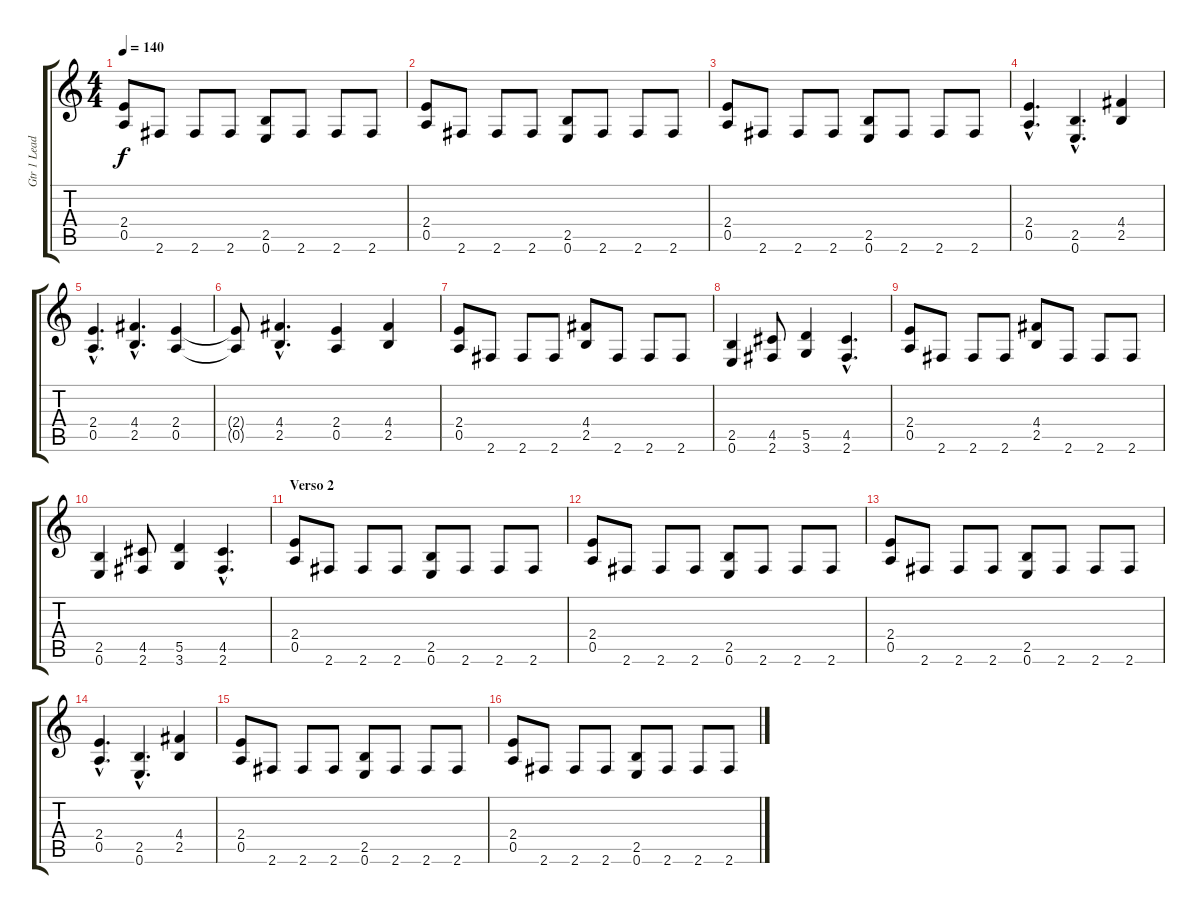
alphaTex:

\track ("Gtr 1 Lead" "Gtr 1 Lead") {instrument distortionguitar}
\staff {score tabs}
\tuning (E4 B3 G3 D3 A2 E2) {hide}
\ts (4 4)
\tempo 140
\clef g2
\ks c
(2.4 0.5).8{dy f} 2.6.8 2.6.8 2.6.8 (2.5 0.6).8 2.6.8 2.6.8 2.6.8 |
(2.4 0.5).8 2.6.8 2.6.8 2.6.8 (2.5 0.6).8 2.6.8 2.6.8 2.6.8 |
(2.4 0.5).8 2.6.8 2.6.8 2.6.8 (2.5 0.6).8 2.6.8 2.6.8 2.6.8 |
(2.4{hac} 0.5{hac}).4{d} (2.5{hac} 0.6{hac}).4{d} (4.4 2.5).4 |
(2.4{hac} 0.5{hac}).4{d} (4.4{hac} 2.5{hac}).4{d} (2.4 0.5).4 |
(2.4{t} 0.5{t}).8 (4.4{hac} 2.5{hac}).4{d} (2.4 0.5).4 (4.4 2.5).4 |
(2.4 0.5).8 2.6.8 2.6.8 2.6.8 (4.4 2.5).8 2.6.8 2.6.8 2.6.8 |
(2.5 0.6).4 (4.5 2.6).8 (5.5 3.6).4 (4.5{hac} 2.6{hac}).4{d} |
(2.4 0.5).8 2.6.8 2.6.8 2.6.8 (4.4 2.5).8 2.6.8 2.6.8 2.6.8 |
(2.5 0.6).4 (4.5 2.6).8 (5.5 3.6).4 (4.5{hac} 2.6{hac}).4{d} |
\section ("" "Verso 2")
(2.4 0.5).8 2.6.8 2.6.8 2.6.8 (2.5 0.6).8 2.6.8 2.6.8 2.6.8 |
(2.4 0.5).8 2.6.8 2.6.8 2.6.8 (2.5 0.6).8 2.6.8 2.6.8 2.6.8 |
(2.4 0.5).8 2.6.8 2.6.8 2.6.8 (2.5 0.6).8 2.6.8 2.6.8 2.6.8 |
(2.4{hac} 0.5{hac}).4{d} (2.5{hac} 0.6{hac}).4{d} (4.4 2.5).4 |
(2.4 0.5).8 2.6.8 2.6.8 2.6.8 (2.5 0.6).8 2.6.8 2.6.8 2.6.8 |
(2.4 0.5).8 2.6.8 2.6.8 2.6.8 (2.5 0.6).8 2.6.8 2.6.8 2.6.8
